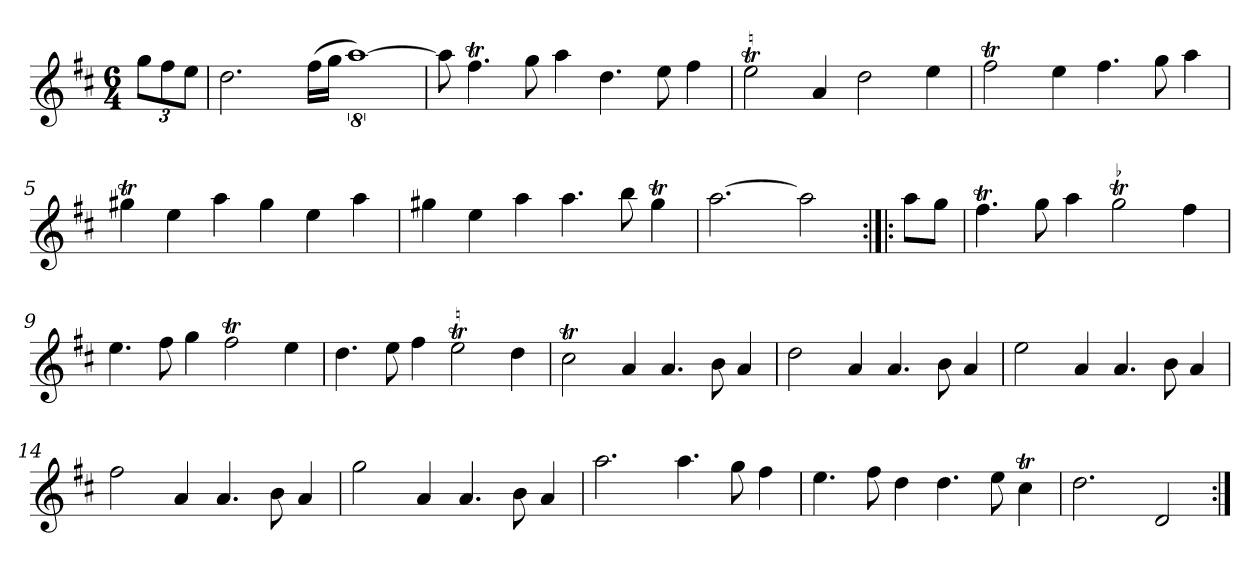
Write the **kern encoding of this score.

**kern
*part1
*staff1
*clefG2
*k[f#c#]
*D:
*M6/4
*MM152
=
12gg\L
12ff#\
12ee\J
=1
2.dd
(16ff#\LL
16gg\JJ
[8%5aa)
=2
8aa]
4.ff#t
8gg
4aa
4.dd
8ee
4ff#
=3
2eet
4a
2dd
4ee
=4
2ff#t
4ee
4.ff#
8gg
4aa
=5
4gg#Xt
4ee
4aa
4gg#
4ee
4aa
=6
4gg#X
4ee
4aa
4.aa
8bb
4gg#t
=7
[2.aa
2aa]
=:|!|:
8aa\L
8gg\J
=8
4.ff#t
8gg
4aa
!LO:TR:acc=-
2ggt
4ff#
=9
4.ee
8ff#
4gg
2ff#t
4ee
=10
4.dd
8ee
4ff#
2eet
4dd
=11
2cc#t
4a
4.a
8b
4a
=12
2dd
4a
4.a
8b
4a
=13
2ee
4a
4.a
8b
4a
=14
2ff#
4a
4.a
8b
4a
=15
2gg
4a
4.a
8b
4a
=16
2.aa
4.aa
8gg
4ff#
=17
4.ee
8ff#
4dd
4.dd
8ee
4cc#t
=18
2.dd
2d
=:|!
*-
